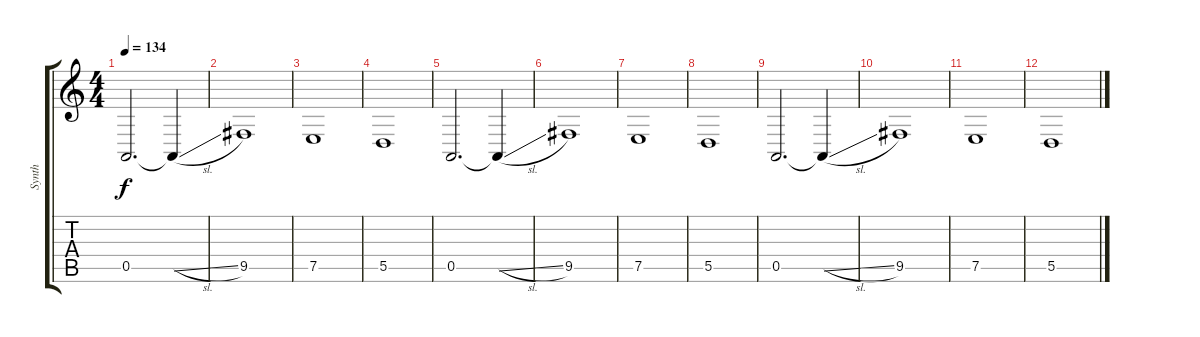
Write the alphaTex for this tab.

\track ("Synth" "Synth") {instrument lead8bassandlead}
\staff {score tabs}
\tuning (E4 B3 G3 D3 A2 E2) {hide}
\ts (4 4)
\tempo 134
\clef g2
\ks c
0.5.2{d dy f} 0.5{sl t}.4 |
9.5.1 |
7.5.1 |
5.5.1 |
0.5.2{d} 0.5{sl t}.4 |
9.5.1 |
7.5.1 |
5.5.1 |
0.5.2{d} 0.5{sl t}.4 |
9.5.1 |
7.5.1 |
5.5.1
